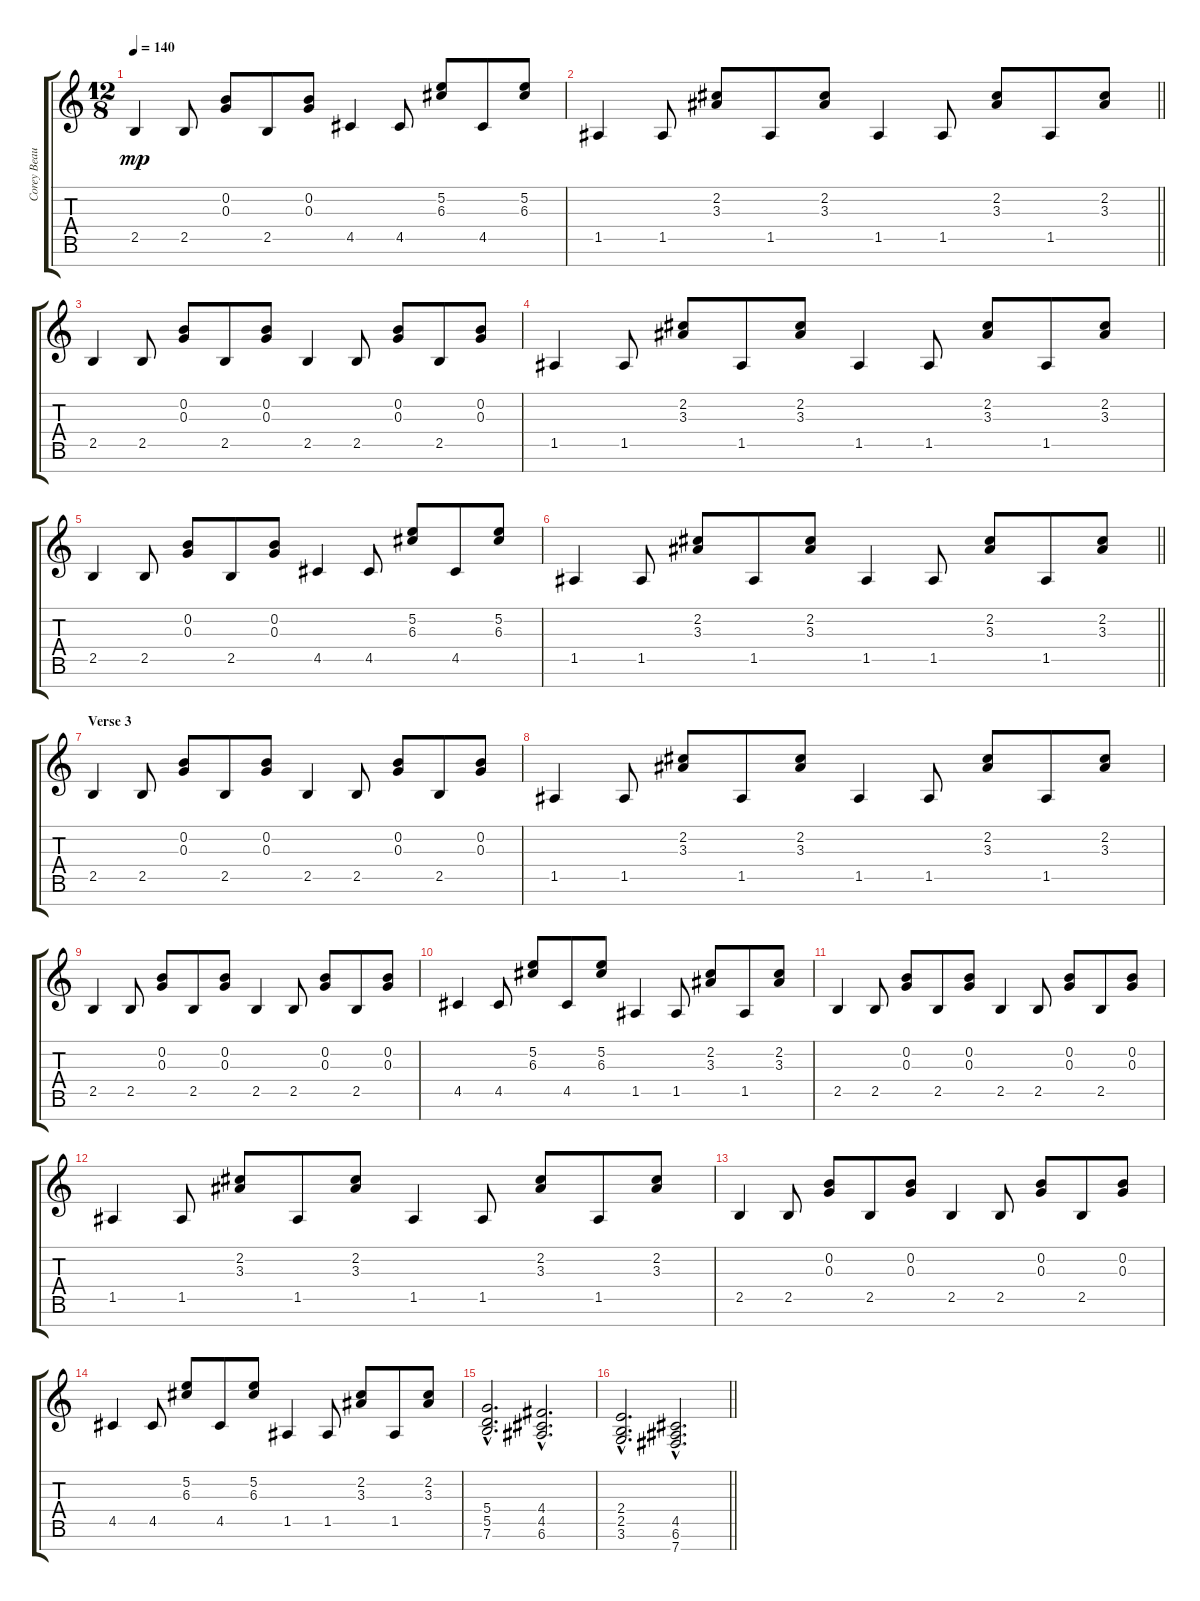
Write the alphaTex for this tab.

\track ("Corey Beaulieu" "Corey Beau") {instrument distortionguitar}
\staff {score tabs}
\tuning (E4 B3 G3 D3 A2 E2 B1) {hide}
\ts (12 8)
\tempo 140
\clef g2
\ks c
2.5.4{dy mp} 2.5.8 (0.2 0.3).8 2.5.8 (0.2 0.3).8 4.5.4 4.5.8 (5.2 6.3).8 4.5.8 (5.2 6.3).8 |
\barLineRight lightlight
1.5.4 1.5.8 (2.2 3.3).8 1.5.8 (2.2 3.3).8 1.5.4 1.5.8 (2.2 3.3).8 1.5.8 (2.2 3.3).8 |
2.5.4 2.5.8 (0.2 0.3).8 2.5.8 (0.2 0.3).8 2.5.4 2.5.8 (0.2 0.3).8 2.5.8 (0.2 0.3).8 |
1.5.4 1.5.8 (2.2 3.3).8 1.5.8 (2.2 3.3).8 1.5.4 1.5.8 (2.2 3.3).8 1.5.8 (2.2 3.3).8 |
2.5.4 2.5.8 (0.2 0.3).8 2.5.8 (0.2 0.3).8 4.5.4 4.5.8 (5.2 6.3).8 4.5.8 (5.2 6.3).8 |
\barLineRight lightlight
1.5.4 1.5.8 (2.2 3.3).8 1.5.8 (2.2 3.3).8 1.5.4 1.5.8 (2.2 3.3).8 1.5.8 (2.2 3.3).8 |
\section ("" "Verse 3")
2.5.4 2.5.8 (0.2 0.3).8 2.5.8 (0.2 0.3).8 2.5.4 2.5.8 (0.2 0.3).8 2.5.8 (0.2 0.3).8 |
1.5.4 1.5.8 (2.2 3.3).8 1.5.8 (2.2 3.3).8 1.5.4 1.5.8 (2.2 3.3).8 1.5.8 (2.2 3.3).8 |
2.5.4 2.5.8 (0.2 0.3).8 2.5.8 (0.2 0.3).8 2.5.4 2.5.8 (0.2 0.3).8 2.5.8 (0.2 0.3).8 |
4.5.4 4.5.8 (5.2 6.3).8 4.5.8 (5.2 6.3).8 1.5.4 1.5.8 (2.2 3.3).8 1.5.8 (2.2 3.3).8 |
2.5.4 2.5.8 (0.2 0.3).8 2.5.8 (0.2 0.3).8 2.5.4 2.5.8 (0.2 0.3).8 2.5.8 (0.2 0.3).8 |
1.5.4 1.5.8 (2.2 3.3).8 1.5.8 (2.2 3.3).8 1.5.4 1.5.8 (2.2 3.3).8 1.5.8 (2.2 3.3).8 |
2.5.4 2.5.8 (0.2 0.3).8 2.5.8 (0.2 0.3).8 2.5.4 2.5.8 (0.2 0.3).8 2.5.8 (0.2 0.3).8 |
4.5.4 4.5.8 (5.2 6.3).8 4.5.8 (5.2 6.3).8 1.5.4 1.5.8 (2.2 3.3).8 1.5.8 (2.2 3.3).8 |
(5.4{hac} 5.5{hac} 7.6{hac}).2{d} (4.4{hac} 4.5{hac} 6.6{hac}).2{d} |
\barLineRight lightlight
(2.4{hac} 2.5{hac} 3.6{hac}).2{d} (4.5{hac} 6.6{hac} 7.7{hac}).2{d}
